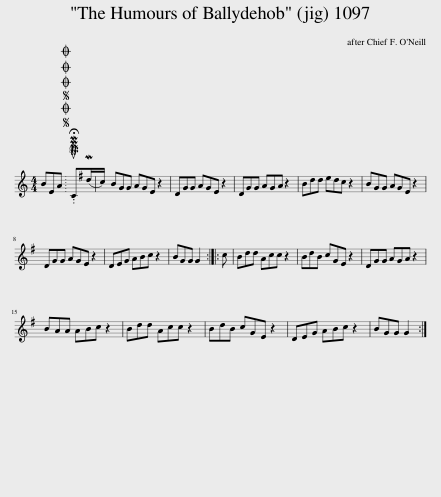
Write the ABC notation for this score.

X:1
L:1/8
M:4/4
I:linebreak $
K:C
V:1 treble
V:1
 BEA |SOSOOO .!fermata!PMTuC(Md/c/) | BGG AGE z2 | DGG AGE z2 | DGG AGA z2 | %5
 Bdd edc z2 | BGG AGE z2 |$ DGG AGE z2 | DEG ABc z2 | BGG G2 :: %10
 c | Bdd Acc z2 | BdB cGE z2 | DGG AGA z2 |$ BAA ABc z2 | %15
 Bdd Acc z2 | BdB cGE z2 | DEG ABc z2 | BGG G2 :| %19
